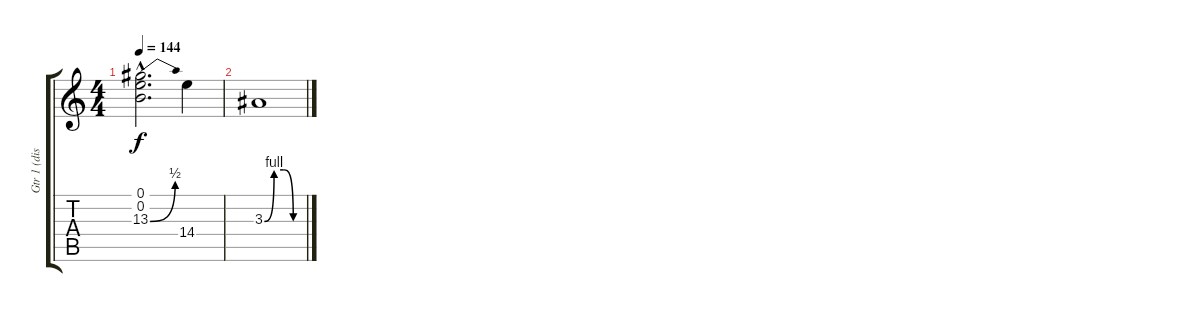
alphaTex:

\track ("Gtr 1 (dist)" "Gtr 1 (dis") {instrument distortionguitar}
\staff {score tabs}
\tuning (E4 B3 G3 D3 A2 E2) {hide}
\ts (4 4)
\tempo 144
\clef g2
\ks c
(0.1{hac} 0.2{hac} 13.3{be (bend 0 0 60 2) hac}).2{d dy f} 14.4.4 |
3.3{be (custom 0 0 15 4 30 4 45 0 60 0)}.1
